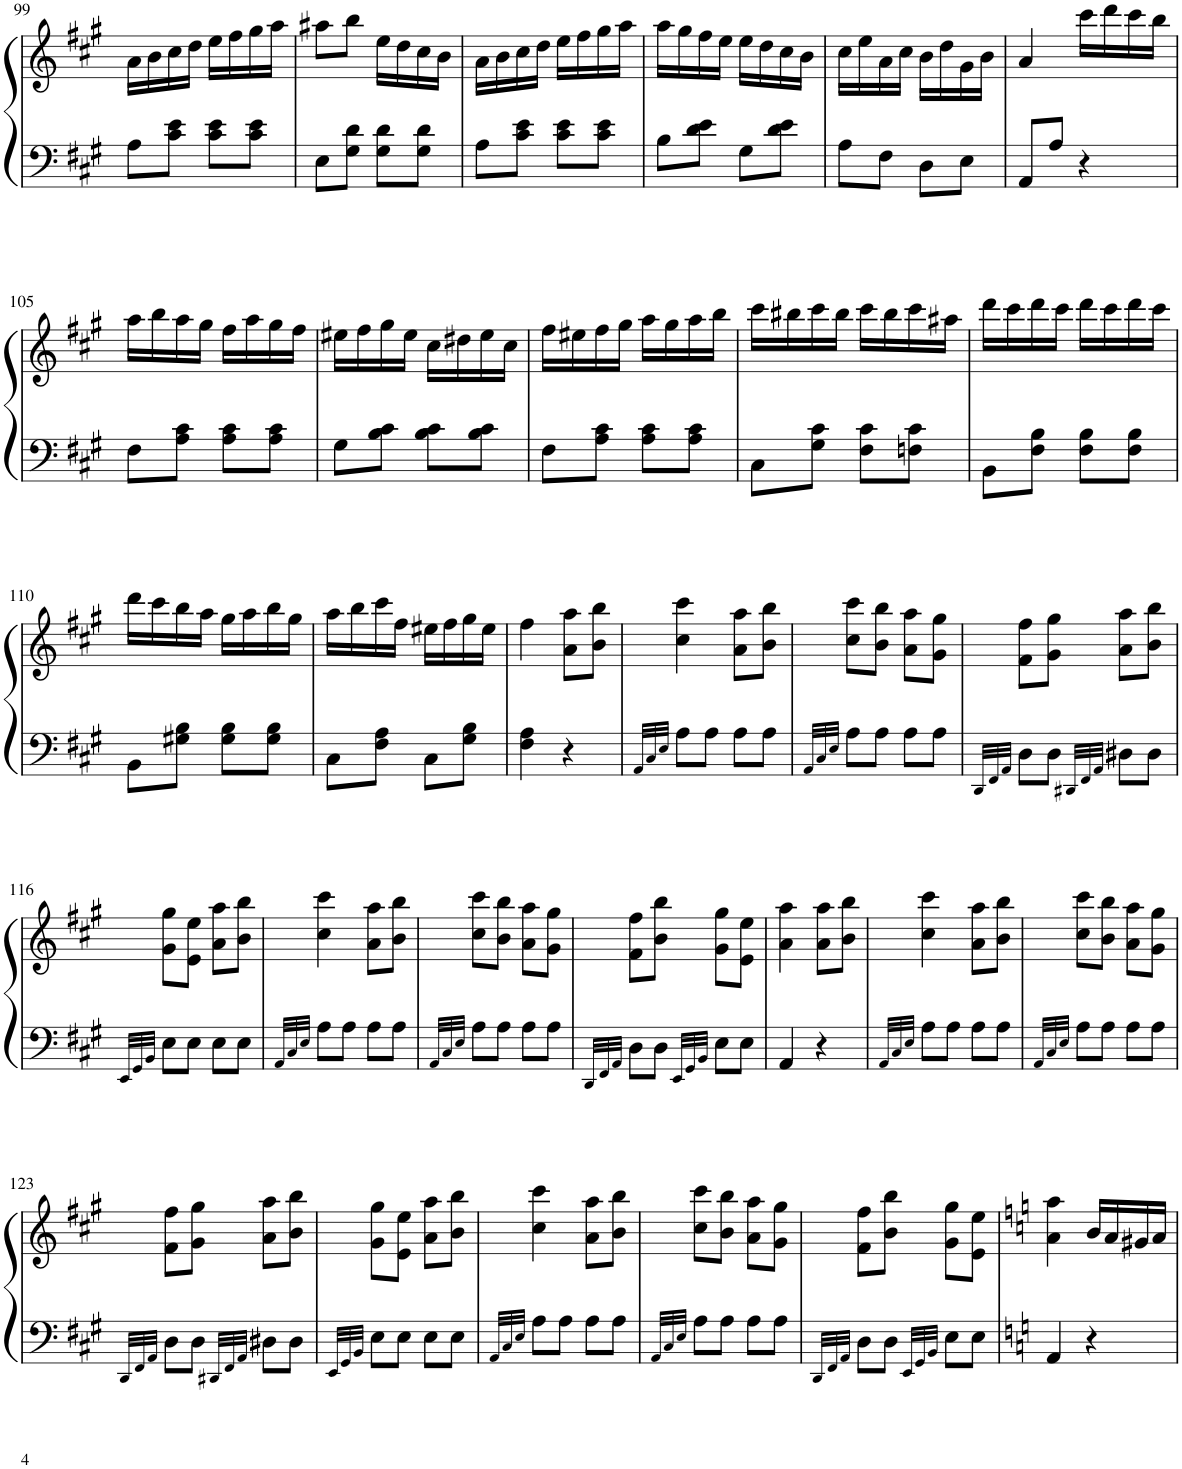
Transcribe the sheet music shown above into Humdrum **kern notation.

**kern	**kern
*part1	*part1
*staff2	*staff1
*I"Piano	*
*I'Pno.	*
!!LO:PB:g=z
*clefF4	*clefG2
*k[f#c#g#]	*k[f#c#g#]
*M2/4	*M2/4
=99	=99
8A\L	16a\LL
.	16b\
8c#\ 8e\J	16cc#\
.	16dd\JJ
8c#\ 8e\L	16ee\LL
.	16ff#\
8c#\ 8e\J	16gg#\
.	16aa\JJ
=100	=100
8E\L	8aa#X\L
8G#\ 8d\J	8bb\J
8G#\ 8d\L	16ee\LL
.	16dd\
8G#\ 8d\J	16cc#\
.	16b\JJ
=101	=101
8A\L	16a\LL
.	16b\
8c#\ 8e\J	16cc#\
.	16dd\JJ
8c#\ 8e\L	16ee\LL
.	16ff#\
8c#\ 8e\J	16gg#\
.	16aa\JJ
=102	=102
8B\L	16aa\LL
.	16gg#\
8d\ 8e\J	16ff#\
.	16ee\JJ
8G#\L	16ee\LL
.	16dd\
8d\ 8e\J	16cc#\
.	16b\JJ
=103	=103
8A\L	16cc#\LL
.	16ee\
8F#\J	16a\
.	16cc#\JJ
8D\L	16b\LL
.	16dd\
8E\J	16g#\
.	16b\JJ
=104	=104
8AA/L	4a/
8A/J	.
4r	16ccc#\LL
.	16ddd\
.	16ccc#\
.	16bb\JJ
!!LO:LB:g=z
=105	=105
8F#\L	16aa\LL
.	16bb\
8A\ 8c#\J	16aa\
.	16gg#\JJ
8A\ 8c#\L	16ff#\LL
.	16aa\
8A\ 8c#\J	16gg#\
.	16ff#\JJ
=106	=106
8G#\L	16ee#X\LL
.	16ff#\
8B\ 8c#\J	16gg#\
.	16ee#\JJ
8B\ 8c#\L	16cc#\LL
.	16dd#X\
8B\ 8c#\J	16ee#\
.	16cc#\JJ
=107	=107
8F#\L	16ff#\LL
.	16ee#X\
8A\ 8c#\J	16ff#\
.	16gg#\JJ
8A\ 8c#\L	16aa\LL
.	16gg#\
8A\ 8c#\J	16aa\
.	16bb\JJ
=108	=108
8C#\L	16ccc#\LL
.	16bb#X\
8G#\ 8c#\J	16ccc#\
.	16bb#\JJ
8F#\ 8c#\L	16ccc#\LL
.	16bb#\
8Fn\ 8c#\J	16ccc#\
.	16aa#X\JJ
=109	=109
8BB\L	16ddd\LL
.	16ccc#\
8F#\ 8B\J	16ddd\
.	16ccc#\JJ
8F#\ 8B\L	16ddd\LL
.	16ccc#\
8F#\ 8B\J	16ddd\
.	16ccc#\JJ
!!LO:LB:g=z
=110	=110
8BB\L	16ddd\LL
.	16ccc#\
8G#X\ 8B\J	16bb\
.	16aa\JJ
8G#\ 8B\L	16gg#\LL
.	16aa\
8G#\ 8B\J	16bb\
.	16gg#\JJ
=111	=111
8C#\L	16aa\LL
.	16bb\
8F#\ 8A\J	16ccc#\
.	16ff#\JJ
8C#\L	16ee#X\LL
.	16ff#\
8G#\ 8B\J	16gg#\
.	16ee#\JJ
=112	=112
4F#\ 4A\	4ff#\
4r	8a\ 8aa\L
.	8b\ 8bb\J
=113	=113
32qAA/LLL	.
32qC#/	.
32qE/JJJ	.
8A\L	4cc#\ 4ccc#\
8A\J	.
8A\L	8a\ 8aa\L
8A\J	8b\ 8bb\J
=114	=114
32qAA/LLL	.
32qC#/	.
32qE/JJJ	.
8A\L	8cc#\ 8ccc#\L
8A\J	8b\ 8bb\J
8A\L	8a\ 8aa\L
8A\J	8g#\ 8gg#\J
=115	=115
32qDD/LLL	.
32qFF#/	.
32qAA/JJJ	.
8D\L	8f#\ 8ff#\L
8D\J	8g#\ 8gg#\J
32qDD#X/LLL	.
32qFF#/	.
32qAA/JJJ	.
8D#X\L	8a\ 8aa\L
8D#\J	8b\ 8bb\J
!!LO:LB:g=z
=116	=116
32qEE/LLL	.
32qGG#/	.
32qBB/JJJ	.
8E\L	8g#\ 8gg#\L
8E\J	8e\ 8ee\J
8E\L	8a\ 8aa\L
8E\J	8b\ 8bb\J
=117	=117
32qAA/LLL	.
32qC#/	.
32qE/JJJ	.
8A\L	4cc#\ 4ccc#\
8A\J	.
8A\L	8a\ 8aa\L
8A\J	8b\ 8bb\J
=118	=118
32qAA/LLL	.
32qC#/	.
32qE/JJJ	.
8A\L	8cc#\ 8ccc#\L
8A\J	8b\ 8bb\J
8A\L	8a\ 8aa\L
8A\J	8g#\ 8gg#\J
=119	=119
32qDD/LLL	.
32qFF#/	.
32qAA/JJJ	.
8D\L	8f#\ 8ff#\L
8D\J	8b\ 8bb\J
32qEE/LLL	.
32qGG#/	.
32qBB/JJJ	.
8E\L	8g#\ 8gg#\L
8E\J	8e\ 8ee\J
=120	=120
4AA/	4a\ 4aa\
4r	8a\ 8aa\L
.	8b\ 8bb\J
=121	=121
32qAA/LLL	.
32qC#/	.
32qE/JJJ	.
8A\L	4cc#\ 4ccc#\
8A\J	.
8A\L	8a\ 8aa\L
8A\J	8b\ 8bb\J
=122	=122
32qAA/LLL	.
32qC#/	.
32qE/JJJ	.
8A\L	8cc#\ 8ccc#\L
8A\J	8b\ 8bb\J
8A\L	8a\ 8aa\L
8A\J	8g#\ 8gg#\J
!!LO:LB:g=z
=123	=123
32qDD/LLL	.
32qFF#/	.
32qAA/JJJ	.
8D\L	8f#\ 8ff#\L
8D\J	8g#\ 8gg#\J
32qDD#X/LLL	.
32qFF#/	.
32qAA/JJJ	.
8D#X\L	8a\ 8aa\L
8D#\J	8b\ 8bb\J
=124	=124
32qEE/LLL	.
32qGG#/	.
32qBB/JJJ	.
8E\L	8g#\ 8gg#\L
8E\J	8e\ 8ee\J
8E\L	8a\ 8aa\L
8E\J	8b\ 8bb\J
=125	=125
32qAA/LLL	.
32qC#/	.
32qE/JJJ	.
8A\L	4cc#\ 4ccc#\
8A\J	.
8A\L	8a\ 8aa\L
8A\J	8b\ 8bb\J
=126	=126
32qAA/LLL	.
32qC#/	.
32qE/JJJ	.
8A\L	8cc#\ 8ccc#\L
8A\J	8b\ 8bb\J
8A\L	8a\ 8aa\L
8A\J	8g#\ 8gg#\J
=127	=127
32qDD/LLL	.
32qFF#/	.
32qAA/JJJ	.
8D\L	8f#\ 8ff#\L
8D\J	8b\ 8bb\J
32qEE/LLL	.
32qGG#/	.
32qBB/JJJ	.
8E\L	8g#\ 8gg#\L
8E\J	8e\ 8ee\J
=128	=128
*k[]	*k[]
4AA/	4a\ 4aa\
4r	16b/LL
.	16a/
.	16g#X/
.	16a/JJ
=	=
*-	*-
